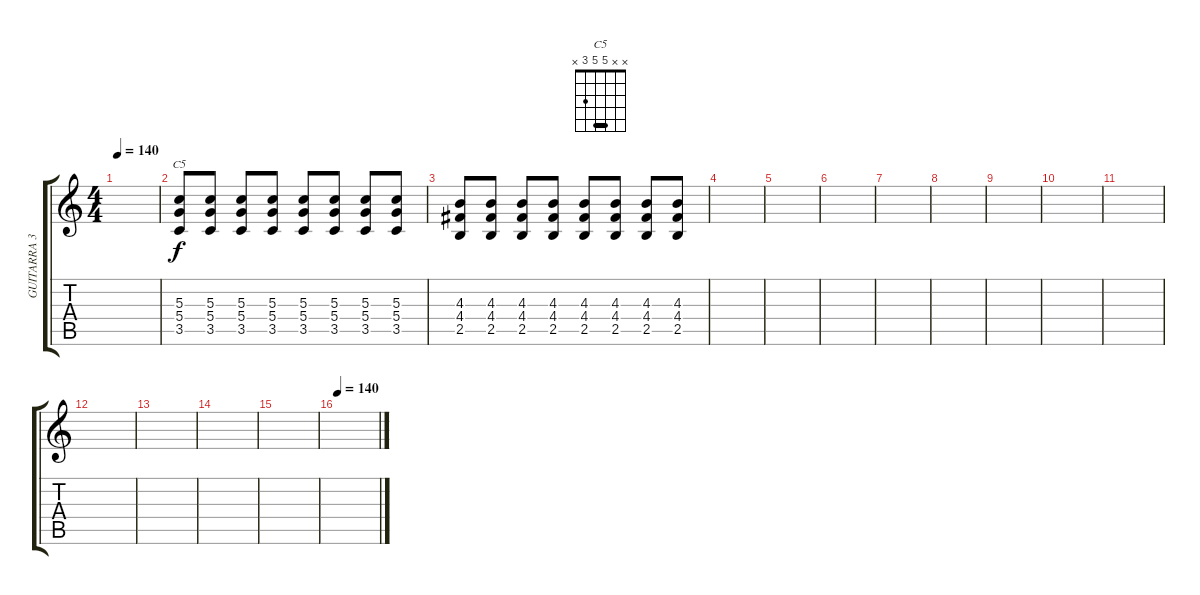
\track ("GUITARRA 3" "GUITARRA 3") {instrument electricguitarmuted}
\staff {score tabs}
\tuning (E4 B3 G3 D3 A2 E2) {hide}
\chord ("C5" x x 5 5 3 x) {barre 5}
\ts (4 4)
\tempo 140
\clef g2
\ks c
|
(5.3 5.4 3.5).8{ch "C5"} (5.3 5.4 3.5).8 (5.3 5.4 3.5).8 (5.3 5.4 3.5).8 (5.3 5.4 3.5).8 (5.3 5.4 3.5).8 (5.3 5.4 3.5).8 (5.3 5.4 3.5).8 |
(4.3 4.4 2.5).8 (4.3 4.4 2.5).8 (4.3 4.4 2.5).8 (4.3 4.4 2.5).8 (4.3 4.4 2.5).8 (4.3 4.4 2.5).8 (4.3 4.4 2.5).8 (4.3 4.4 2.5).8 |
|
|
|
|
|
|
|
|
|
|
|
|
\tempo 140
